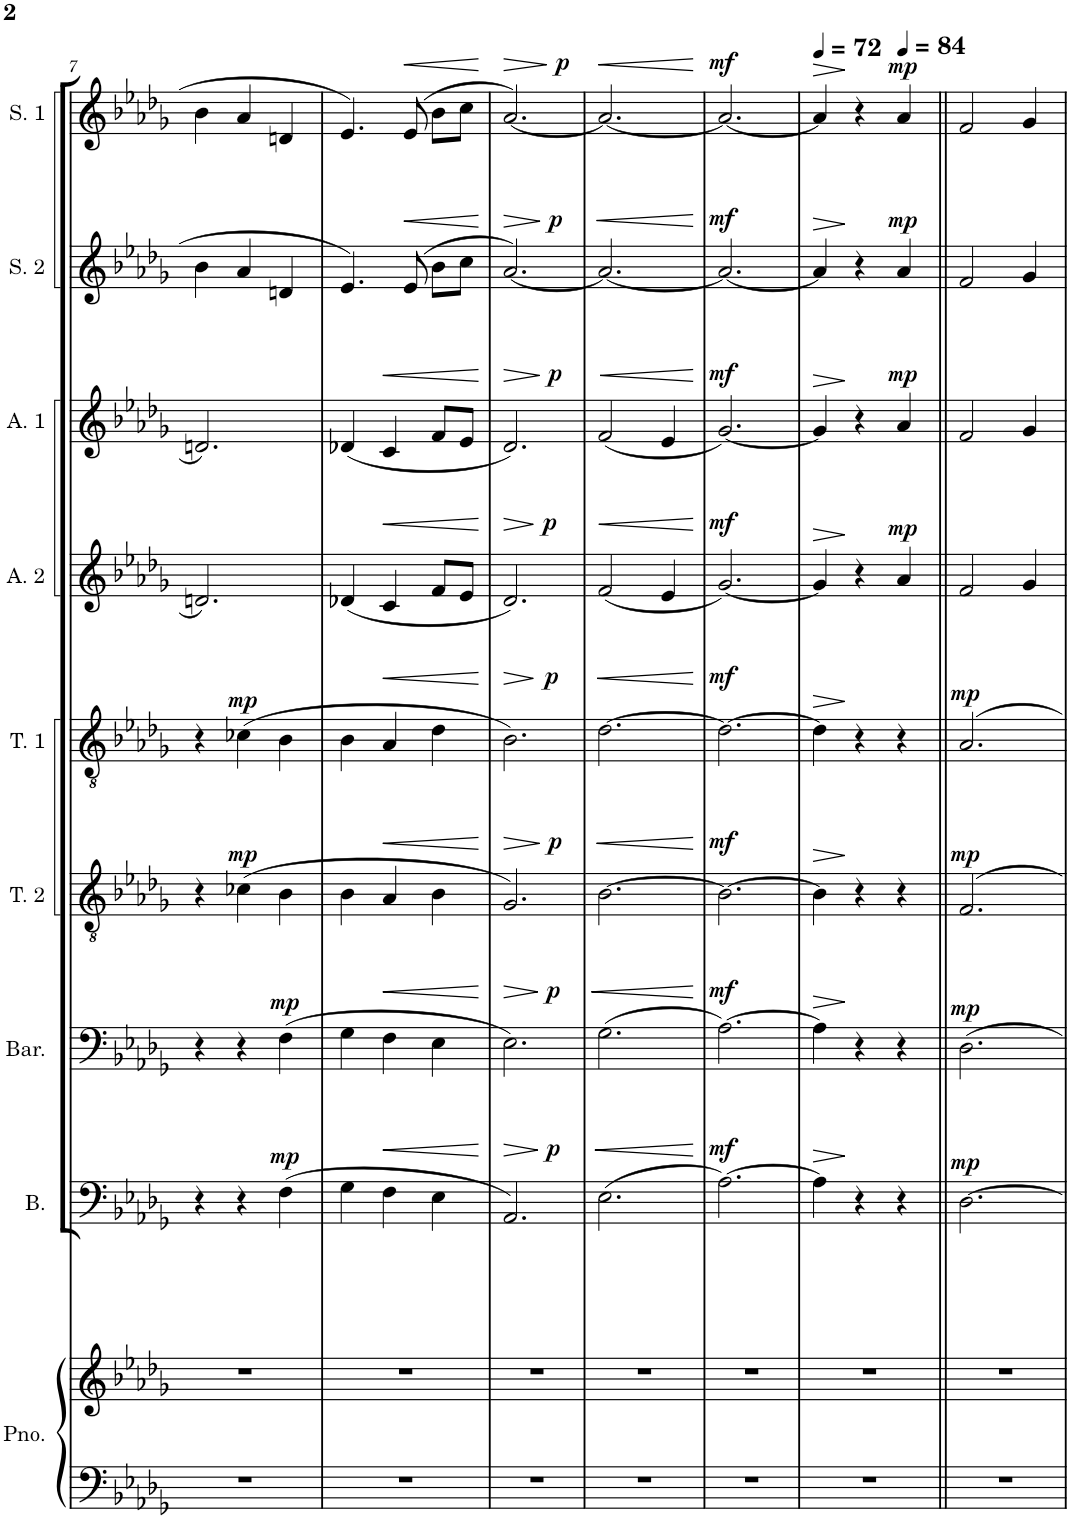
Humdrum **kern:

**kern	**kern	**kern	**dynam	**kern	**dynam	**kern	**dynam	**kern	**dynam	**kern	**dynam	**kern	**dynam	**kern	**dynam	**kern	**dynam
*part9	*part9	*part8	*part8	*part7	*part7	*part6	*part6	*part5	*part5	*part4	*part4	*part3	*part3	*part2	*part2	*part1	*part1
*staff10	*staff9	*staff8	*staff8	*staff7	*staff7	*staff6	*staff6	*staff5	*staff5	*staff4	*staff4	*staff3	*staff3	*staff2	*staff2	*staff1	*staff1
*I"Piano	*	*I"Bass	*	*I"Baritone	*	*I"Tenor 2	*	*I"Tenor 1	*	*I"Alto 2	*	*I"Alto 1	*	*I"Soprano 2	*	*I"Soprano 1	*
*I'Pno.	*	*I'B.	*	*I'Bar.	*	*I'T. 2	*	*I'T. 1	*	*I'A. 2	*	*I'A. 1	*	*I'S. 2	*	*I'S. 1	*
!!LO:PB:g=z
*clefF4	*clefG2	*clefF4	*	*clefF4	*	*clefGv2	*	*clefGv2	*	*clefG2	*	*clefG2	*	*clefG2	*	*clefG2	*
*k[b-e-a-d-g-]	*k[b-e-a-d-g-]	*k[b-e-a-d-g-]	*	*k[b-e-a-d-g-]	*	*k[b-e-a-d-g-]	*	*k[b-e-a-d-g-]	*	*k[b-e-a-d-g-]	*	*k[b-e-a-d-g-]	*	*k[b-e-a-d-g-]	*	*k[b-e-a-d-g-]	*
*M3/4	*M3/4	*M3/4	*	*M3/4	*	*M3/4	*	*M3/4	*	*M3/4	*	*M3/4	*	*M3/4	*	*M3/4	*
=7	=7	=7	=7	=7	=7	=7	=7	=7	=7	=7	=7	=7	=7	=7	=7	=7	=7
2.r	2.r	4r	.	4r	.	4r	.	4r	.	2.dn/	.	2.dn/	.	4b-\	.	4b-\	.
!	!	!	!	!	!	!	!LO:DY:a	!	!LO:DY:a	!	!	!	!	!	!	!	!
.	.	4r	.	4r	.	(4c-X\	mp	(4c-X\	mp	.	.	.	.	4a-/	.	4a-/	.
!	!	!	!LO:DY:a	!	!LO:DY:a	!	!	!	!	!	!	!	!	!	!	!	!
.	.	(4F\	mp	(4F\	mp	4B-\	.	4B-\	.	.	.	.	.	4dn/	.	4dn/	.
=8	=8	=8	=8	=8	=8	=8	=8	=8	=8	=8	=8	=8	=8	=8	=8	=8	=8
2.r	2.r	4G-\	.	4G-\	.	4B-\	.	4B-\	.	(4d-X/	.	(4d-X/	.	4.e-/	.	4.e-/	.
!	!	!	!LO:HP:b	!	!LO:HP:b	!	!LO:HP:b	!	!LO:HP:b	!	!LO:HP:b	!	!LO:HP:b	!	!	!	!
.	.	4F\	<	4F\	<	4A-/	<	4A-/	<	4c/	<	4c/	<	.	.	.	.
!	!	!	!	!	!	!	!	!	!	!	!	!	!	!	!LO:HP:b	!	!LO:HP:b
.	.	.	.	.	.	.	.	.	.	.	.	.	.	(8e-/	<	(8e-/	<
.	.	4E-\	.	4E-\	.	4B-\	.	4d-\	.	8f/L	.	8f/L	.	8b-\L	.	8b-\L	.
.	.	.	.	.	.	.	.	.	.	8e-/J	.	8e-/J	.	8cc\J	.	8cc\J	.
.	.	.	.	.	.	.	.	.	.	.	.	.	.	.	.	.	[
=9	=9	=9	=9	=9	=9	=9	=9	=9	=9	=9	=9	=9	=9	=9	=9	=9	=9
!	!	!	!LO:HP:b	!	!LO:HP:b	!	!LO:HP:b	!	!LO:HP:b	!	!LO:HP:b	!	!LO:HP:b	!	!LO:HP:b	!	!LO:HP:b
*	*	*^	*	*^	*	*^	*	*^	*	*^	*	*^	*	*^	*	*^	*
2.r	2.r	2.AA-/)	2ryy	>	2.E-\)	2ryy	>	2.G-/)	2ryy	>	2.B-\)	4.ryy	>	2.d-/)	4.ryy	>	2.d-/)	2ryy	>	[2.a-/)	2ryy	>	[2.a-/)	2ryy	>
!	!	!	!	!	!	!	!	!	!	!	!	!	!LO:DY:a	!	!	!LO:DY:a	!	!	!	!	!	!	!	!	!
.	.	.	.	.	.	.	.	.	.	.	.	4.ryy	p	.	4.ryy	p	.	.	.	.	.	.	.	.	.
!	!	!	!	!LO:DY:a	!	!	!LO:DY:a	!	!	!LO:DY:a	!	!	!	!	!	!	!	!	!LO:DY:a	!	!	!LO:DY:a	!	!	!LO:DY:a
.	.	.	4ryy	p	.	4ryy	p	.	4ryy	p	.	.	.	.	.	.	.	4ryy	p	.	4ryy	p	.	4ryy	p
.	.	.	.	[	.	.	[	.	.	[	.	.	[	.	.	[	.	.	[	.	.	[	.	.	]
=10	=10	=10	=10	=10	=10	=10	=10	=10	=10	=10	=10	=10	=10	=10	=10	=10	=10	=10	=10	=10	=10	=10	=10	=10	=10
!	!	!	!	!LO:HP:b	!	!	!LO:HP:b	!	!	!LO:HP:b	!	!	!	!	!	!LO:HP:b	!	!	!	!	!	!	!	!	!
*	*	*v	*v	*	*	*	*	*v	*v	*	*v	*v	*	*v	*v	*	*v	*v	*	*v	*v	*	*v	*v	*
*	*	*	*	*v	*v	*	*	*	*	*	*	*	*	*	*	*	*	*
2.r	2.r	(2.E-\	<	(2.G-\	<	[2.B-\	<	[2.d-\	.	(2f/	<	(2f/	.	2.a-/_	.	2.a-/_	.
!	!	!	!	!	!	!	!	!	!	!	!	!	!LO:HP:b	!	!	!	!
.	.	.	.	.	.	.	.	.	.	4e-/	.	4e-/	<	.	.	.	.
.	.	.	]	.	]	.	]	.	]	.	]	.	]	.	]	.	.
=11	=11	=11	=11	=11	=11	=11	=11	=11	=11	=11	=11	=11	=11	=11	=11	=11	=11
!	!	!	!LO:DY:a	!	!LO:DY:a	!	!LO:DY:a	!	!LO:HP:b	!	!	!	!	!	!LO:HP:b	!	!LO:HP:b
!	!	!	!	!	!	!	!	!	!LO:DY:n=1:a	!	!LO:DY:a	!	!LO:DY:a	!	!LO:DY:n=1:a	!	!LO:DY:n=1:a
2.r	2.r	[2.A-\)	mf	[2.A-\)	mf	2.B-\_	mf	2.d-\_	< mf	[2.g-/)	mf	[2.g-/)	mf	2.a-/_	< mf	2.a-/_	< mf
=12	=12	=12	=12	=12	=12	=12	=12	=12	=12	=12	=12	=12	=12	=12	=12	=12	=12
*	*	*	*	*	*	*	*	*	*	*	*	*	*	*	*	*MM72	*
2.r	2.r	4A-\]	.	4A-\]	.	4B-\]	.	4d-\]	.	4g-/]	.	4g-/]	.	4a-/]	.	4a-/]	.
.	.	4r	[	4r	[	4r	[	4r	[	4r	[	4r	[	4r	[	4r	[
*	*	*	*	*	*	*	*	*	*	*	*	*	*	*	*	*MM84	*
!	!	!	!	!	!	!	!	!	!	!	!LO:DY:a	!	!LO:DY:a	!	!LO:DY:a	!	!LO:DY:a
.	.	4r	.	4r	.	4r	.	4r	.	4a-/	mp	4a-/	mp	4a-/	mp	4a-/	mp
=13||	=13||	=13||	=13||	=13||	=13||	=13||	=13||	=13||	=13||	=13||	=13||	=13||	=13||	=13||	=13||	=13||	=13||
!	!	!	!LO:DY:a	!	!LO:DY:a	!	!LO:DY:a	!	!LO:DY:a	!	!	!	!	!	!	!	!
2.r	2.r	[2.D-\	mp	2.D-\	mp	2.F/	mp	2.A-/	mp	2f/	.	2f/	.	2f/	.	2f/	.
.	.	.	.	.	.	.	.	.	.	4g-/	.	4g-/	.	4g-/	.	4g-/	.
=	=	=	=	=	=	=	=	=	=	=	=	=	=	=	=	=	=
*-	*-	*-	*-	*-	*-	*-	*-	*-	*-	*-	*-	*-	*-	*-	*-	*-	*-
